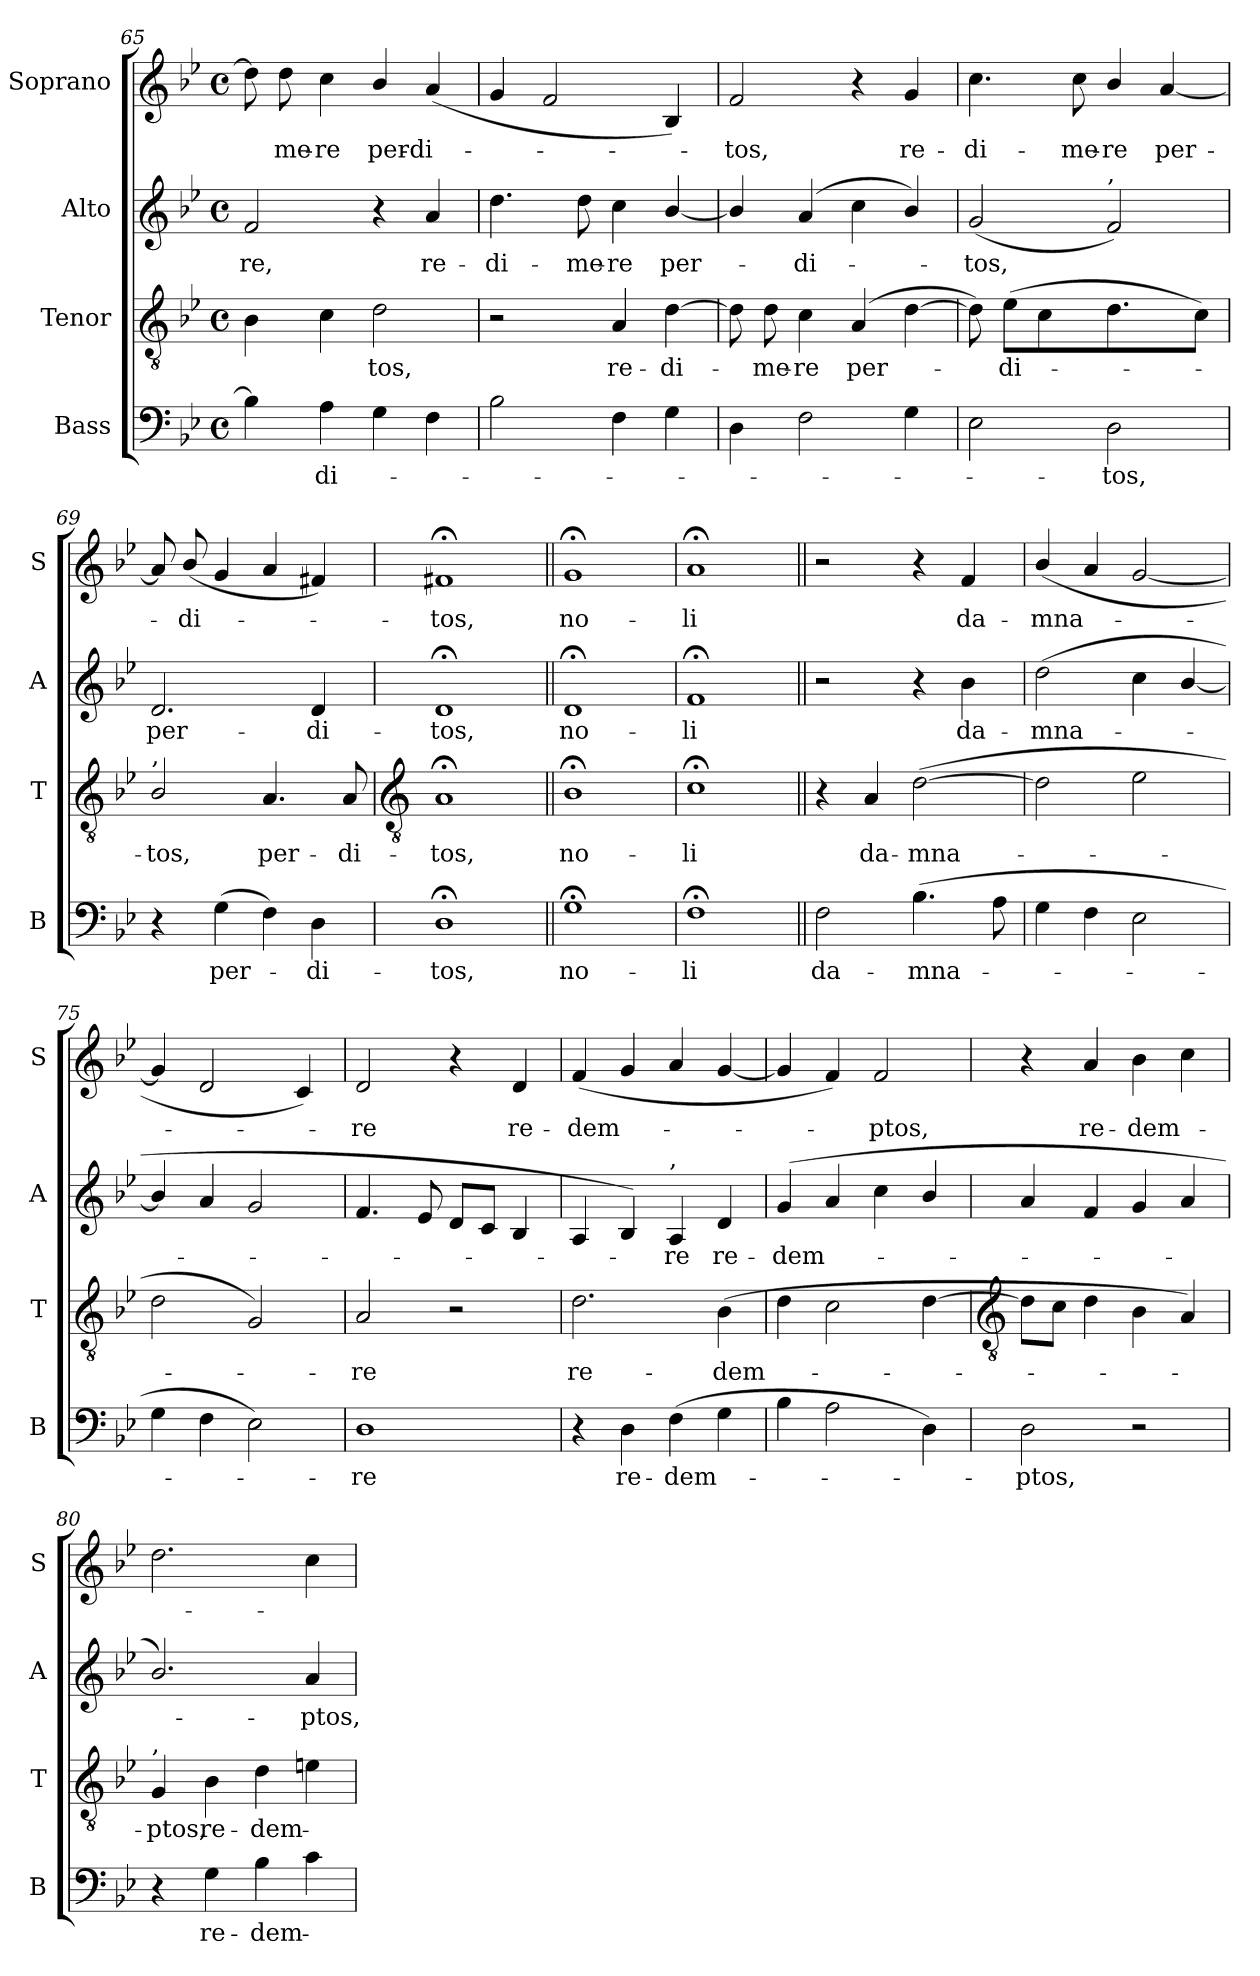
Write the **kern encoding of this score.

**kern	**text	**kern	**text	**kern	**text	**kern	**text
*part4	*part4	*part3	*part3	*part2	*part2	*part1	*part1
*staff4	*staff4	*staff3	*staff3	*staff2	*staff2	*staff1	*staff1
*I"Bass	*	*I"Tenor	*	*I"Alto	*	*I"Soprano	*
*I'B	*	*I'T	*	*I'A	*	*I'S	*
*clefF4	*	*clefGv2	*	*clefG2	*	*clefG2	*
*k[b-e-]	*	*k[b-e-]	*	*k[b-e-]	*	*k[b-e-]	*
*B-:	*	*B-:	*	*B-:	*	*B-:	*
*M4/4	*	*M4/4	*	*M4/4	*	*M4/4	*
*met(c)	*	*met(c)	*	*met(c)	*	*met(c)	*
=65	=65	=65	=65	=65	=65	=65	=65
!	!	!	!	!	!LO:LY:b	!	!
4B-]	.	4B-	.	2f	-re,	8dd]	.
!	!	!	!	!	!	!	!LO:LY:b
.	.	.	.	.	.	8dd	me-
!	!LO:LY:b	!	!	!	!	!	!LO:LY:b
4A	di-	4c	.	.	.	4cc	-re
!	!	!	!LO:LY:b	!	!	!	!LO:LY:b
4G	.	2d	tos,	4r	.	4b-/	per-
!	!	!	!	!	!LO:LY:b	!	!LO:LY:b
4F	.	.	.	4a	re-	(<4a	-di-
=66	=66	=66	=66	=66	=66	=66	=66
!	!	!	!	!	!LO:LY:b	!	!
2B-	.	2r	.	4.dd	-di-	4g	.
.	.	.	.	.	.	2f	.
!	!	!	!	!	!LO:LY:b	!	!
.	.	.	.	8dd	-me-	.	.
!	!	!	!LO:LY:b	!	!LO:LY:b	!	!
4F	.	4A	re-	4cc	-re	.	.
!	!	!	!LO:LY:b	!	!LO:LY:b	!	!
4G	.	[4d	-di-	[4b-/	per-	4B-)	.
=67	=67	=67	=67	=67	=67	=67	=67
!	!	!	!	!	!	!	!LO:LY:b
4D	.	8d]	.	4b-/]	.	2f	tos,
!	!	!	!LO:LY:b	!	!	!	!
.	.	8d	me-	.	.	.	.
!	!	!	!LO:LY:b	!	!LO:LY:b	!	!
2F	.	4c	-re	(>4a	di-	.	.
!	!	!	!LO:LY:b	!	!	!	!
.	.	(>4A	per-	4cc	.	4r	.
!	!	!	!	!	!	!	!LO:LY:b
4G	.	[4d	.	4b-/)	.	4g	re-
=68	=68	=68	=68	=68	=68	=68	=68
!	!	!	!	!	!LO:LY:b	!	!LO:LY:b
2E-	.	8d])	.	(<2g	tos,	4.cc	-di-
!	!	!	!LO:LY:b	!	!	!	!
.	.	(>8e-L	di-	.	.	.	.
.	.	4c	.	.	.	.	.
!	!	!	!	!	!	!	!LO:LY:b
.	.	.	.	.	.	8cc	-me-
!	!	!	!	!LO:TX:a:t=,	!	!	!
!	!LO:LY:b	!	!	!	!	!	!LO:LY:b
2D	tos,	4.d	.	2f)	.	4b-/	-re
!	!	!	!	!	!	!	!LO:LY:b
.	.	.	.	.	.	[4a	per-
.	.	8cJ)	.	.	.	.	.
=69	=69	=69	=69	=69	=69	=69	=69
!	!	!LO:TX:a:t=,	!	!	!	!	!
!	!	!	!LO:LY:b	!	!LO:LY:b	!	!
4r	.	2B-/	tos,	2.d	per-	8a]	.
!	!	!	!	!	!	!	!LO:LY:b
.	.	.	.	.	.	(<8b-/L	di-
!	!LO:LY:b	!	!	!	!	!	!
(>4G	per-	.	.	.	.	4g	.
!	!	!	!LO:LY:b	!	!	!	!
4F)	.	4.A	per-	.	.	4a	.
!	!LO:LY:b	!	!	!	!LO:LY:b	!	!
4D	di-	.	.	4d	-di-	4f#X)	.
!	!	!	!LO:LY:b	!	!	!	!
.	.	8A	-di-	.	.	.	.
!!LO:LB:g=z
=70	=70	=70	=70	=70	=70	=70	=70
*	*	*clefGv2	*	*	*	*	*
!	!LO:LY:b	!	!LO:LY:b	!	!LO:LY:b	!	!LO:LY:b
1D;<	-tos,	1A;<	-tos,	1d;<	-tos,	1f#X;<	tos,
=71||	=71||	=71||	=71||	=71||	=71||	=71||	=71||
!	!LO:LY:b	!	!LO:LY:b	!	!LO:LY:b	!	!LO:LY:b
1G;<	no-	1B-;<	no-	1d;<	no-	1g;<	no-
=72	=72	=72	=72	=72	=72	=72	=72
!	!LO:LY:b	!	!LO:LY:b	!	!LO:LY:b	!	!LO:LY:b
1F;<	-li	1c;<	-li	1f;<	-li	1a;<	-li
=73||	=73||	=73||	=73||	=73||	=73||	=73||	=73||
!	!LO:LY:b	!	!	!	!	!	!
2F	da-	4r	.	2r	.	2r	.
!	!	!	!LO:LY:b	!	!	!	!
.	.	4A	da-	.	.	.	.
!	!LO:LY:b	!	!LO:LY:b	!	!	!	!
(>4.B-	-mna-	(>[2d	-mna-	4r	.	4r	.
!	!	!	!	!	!LO:LY:b	!	!LO:LY:b
.	.	.	.	4b-	da-	4f	da-
8A	.	.	.	.	.	.	.
=74	=74	=74	=74	=74	=74	=74	=74
!	!	!	!	!	!LO:LY:b	!	!LO:LY:b
4G	.	2d]	.	(<2dd	-mna-	(<4b-/	-mna-
4F	.	.	.	.	.	4a	.
2E-	.	2e-	.	4cc	.	[2g	.
.	.	.	.	[4b-/	.	.	.
=75	=75	=75	=75	=75	=75	=75	=75
4G	.	2d	.	4b-/]	.	4g]	.
4F	.	.	.	4a	.	2d	.
2E-)	.	2G)	.	2g	.	.	.
.	.	.	.	.	.	4c)	.
=76	=76	=76	=76	=76	=76	=76	=76
!	!LO:LY:b	!	!LO:LY:b	!	!	!	!LO:LY:b
1D	re	2A	re	4.f	.	2d	re
.	.	.	.	8e-	.	.	.
.	.	2r	.	8dL	.	4r	.
.	.	.	.	8cJ	.	.	.
!	!	!	!	!	!	!	!LO:LY:b
.	.	.	.	4B-	.	4d	re-
=77	=77	=77	=77	=77	=77	=77	=77
!	!	!	!LO:LY:b	!	!	!	!LO:LY:b
4r	.	2.d	re-	4A	.	(<4f	-dem-
!	!LO:LY:b	!	!	!	!	!	!
4D	re-	.	.	4B-)	.	4g	.
!	!	!	!	!LO:TX:a:t=,	!	!	!
!	!LO:LY:b	!	!	!	!LO:LY:b	!	!
(>4F	-dem-	.	.	4A	re	4a	.
!	!	!	!LO:LY:b	!	!LO:LY:b	!	!
4G	.	(>4B-	-dem-	4d	re-	[4g	.
=78	=78	=78	=78	=78	=78	=78	=78
!	!	!	!	!	!LO:LY:b	!	!
4B-	.	4d	.	(<4g	-dem-	4g]	.
2A	.	2c	.	4a	.	4f)	.
!	!	!	!	!	!	!	!LO:LY:b
.	.	.	.	4cc	.	2f	ptos,
4D)	.	[4d	.	4b-/	.	.	.
!!LO:LB:g=z
=79	=79	=79	=79	=79	=79	=79	=79
*	*	*clefGv2	*	*	*	*	*
!	!LO:LY:b	!	!	!	!	!	!
2D	ptos,	8dL]	.	4a	.	4r	.
.	.	8cJ	.	.	.	.	.
!	!	!	!	!	!	!	!LO:LY:b
.	.	4d	.	4f	.	4a	re-
!	!	!	!	!	!	!	!LO:LY:b
2r	.	4B-	.	4g	.	4b-	-dem-
.	.	4A)	.	4a	.	4cc	.
=80	=80	=80	=80	=80	=80	=80	=80
!	!	!LO:TX:a:t=,	!	!	!	!	!
!	!	!	!LO:LY:b	!	!	!	!
4r	.	4G	ptos,	2.b-/)	.	2.dd	.
!	!LO:LY:b	!	!LO:LY:b	!	!	!	!
4G	re-	4B-	re-	.	.	.	.
!	!LO:LY:b	!	!LO:LY:b	!	!	!	!
4B-	-dem-	4d	-dem-	.	.	.	.
!	!	!	!	!	!LO:LY:b	!	!
4c	.	4en	.	4a	ptos,	4cc	.
=	=	=	=	=	=	=	=
*-	*-	*-	*-	*-	*-	*-	*-
